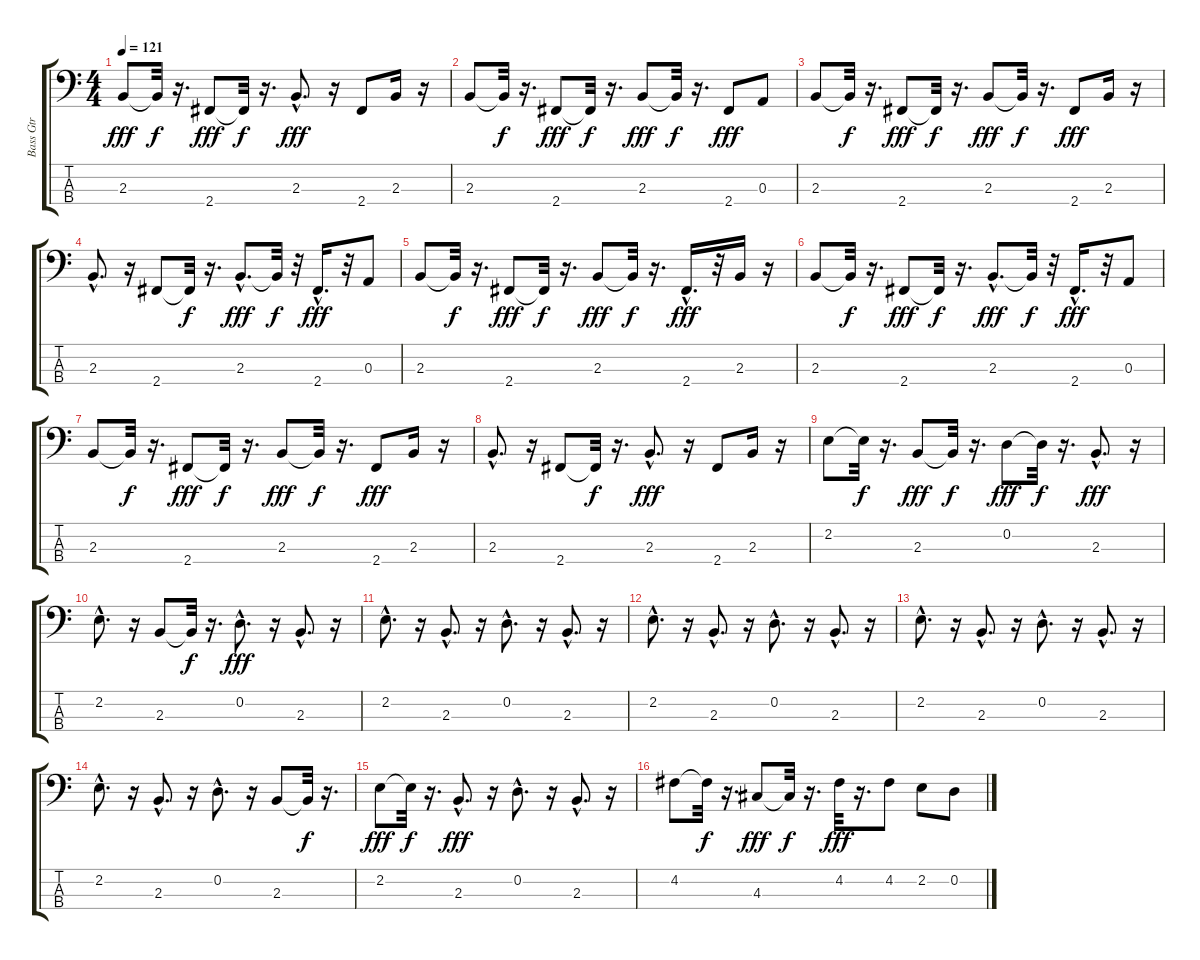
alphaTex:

\track ("Bass Gtr" "Bass Gtr") {instrument electricbassfinger}
\staff {score tabs}
\tuning (G2 D2 A1 E1) {hide}
\ts (4 4)
\tempo 121
\clef f4
\ks c
2.3.8{dy fff} 2.3{t}.32{dy f} r.16{d} 2.4.8{dy fff} 2.4{t}.32{dy f} r.16{d} 2.3{hac}.8{d dy fff} r.16 2.4.8 2.3.16 r.16 |
2.3.8 2.3{t}.32{dy f} r.16{d} 2.4.8{dy fff} 2.4{t}.32{dy f} r.16{d} 2.3.8{dy fff} 2.3{t}.32{dy f} r.16{d} 2.4.8{dy fff} 0.3.8 |
2.3.8 2.3{t}.32{dy f} r.16{d} 2.4.8{dy fff} 2.4{t}.32{dy f} r.16{d} 2.3.8{dy fff} 2.3{t}.32{dy f} r.16{d} 2.4.8{dy fff} 2.3.16 r.16 |
2.3{hac}.8{d} r.16 2.4.8 2.4{t}.32{dy f} r.16{d} 2.3{hac}.8{d dy fff} 2.3{t}.32{dy f} r.32 2.4{hac}.16{d dy fff} r.32 0.3.8 |
2.3.8 2.3{t}.32{dy f} r.16{d} 2.4.8{dy fff} 2.4{t}.32{dy f} r.16{d} 2.3.8{dy fff} 2.3{t}.32{dy f} r.16{d} 2.4{hac}.16{d dy fff} r.32 2.3.16 r.16 |
2.3.8 2.3{t}.32{dy f} r.16{d} 2.4.8{dy fff} 2.4{t}.32{dy f} r.16{d} 2.3{hac}.8{d dy fff} 2.3{t}.32{dy f} r.32 2.4{hac}.16{d dy fff} r.32 0.3.8 |
2.3.8 2.3{t}.32{dy f} r.16{d} 2.4.8{dy fff} 2.4{t}.32{dy f} r.16{d} 2.3.8{dy fff} 2.3{t}.32{dy f} r.16{d} 2.4.8{dy fff} 2.3.16 r.16 |
2.3{hac}.8{d} r.16 2.4.8 2.4{t}.32{dy f} r.16{d} 2.3{hac}.8{d dy fff} r.16 2.4.8 2.3.16 r.16 |
2.2.8 2.2{t}.32{dy f} r.16{d} 2.3.8{dy fff} 2.3{t}.32{dy f} r.16{d} 0.2.8{dy fff} 0.2{t}.32{dy f} r.16{d} 2.3{hac}.8{d dy fff} r.16 |
2.2{hac}.8{d} r.16 2.3.8 2.3{t}.32{dy f} r.16{d} 0.2{hac}.8{d dy fff} r.16 2.3{hac}.8{d} r.16 |
2.2{hac}.8{d} r.16 2.3{hac}.8{d} r.16 0.2{hac}.8{d} r.16 2.3{hac}.8{d} r.16 |
2.2{hac}.8{d} r.16 2.3{hac}.8{d} r.16 0.2{hac}.8{d} r.16 2.3{hac}.8{d} r.16 |
2.2{hac}.8{d} r.16 2.3{hac}.8{d} r.16 0.2{hac}.8{d} r.16 2.3{hac}.8{d} r.16 |
2.2{hac}.8{d} r.16 2.3{hac}.8{d} r.16 0.2{hac}.8{d} r.16 2.3.8 2.3{t}.32{dy f} r.16{d} |
2.2.8{dy fff} 2.2{t}.32{dy f} r.16{d} 2.3{hac}.8{d dy fff} r.16 0.2{hac}.8{d} r.16 2.3{hac}.8{d} r.16 |
4.2.8 4.2{t}.32{dy f} r.16{d} 4.3.8{dy fff} 4.3{t}.32{dy f} r.16{d} 4.2.32{dy fff} r.16{d} 4.2.8 2.2.8 0.2.8
